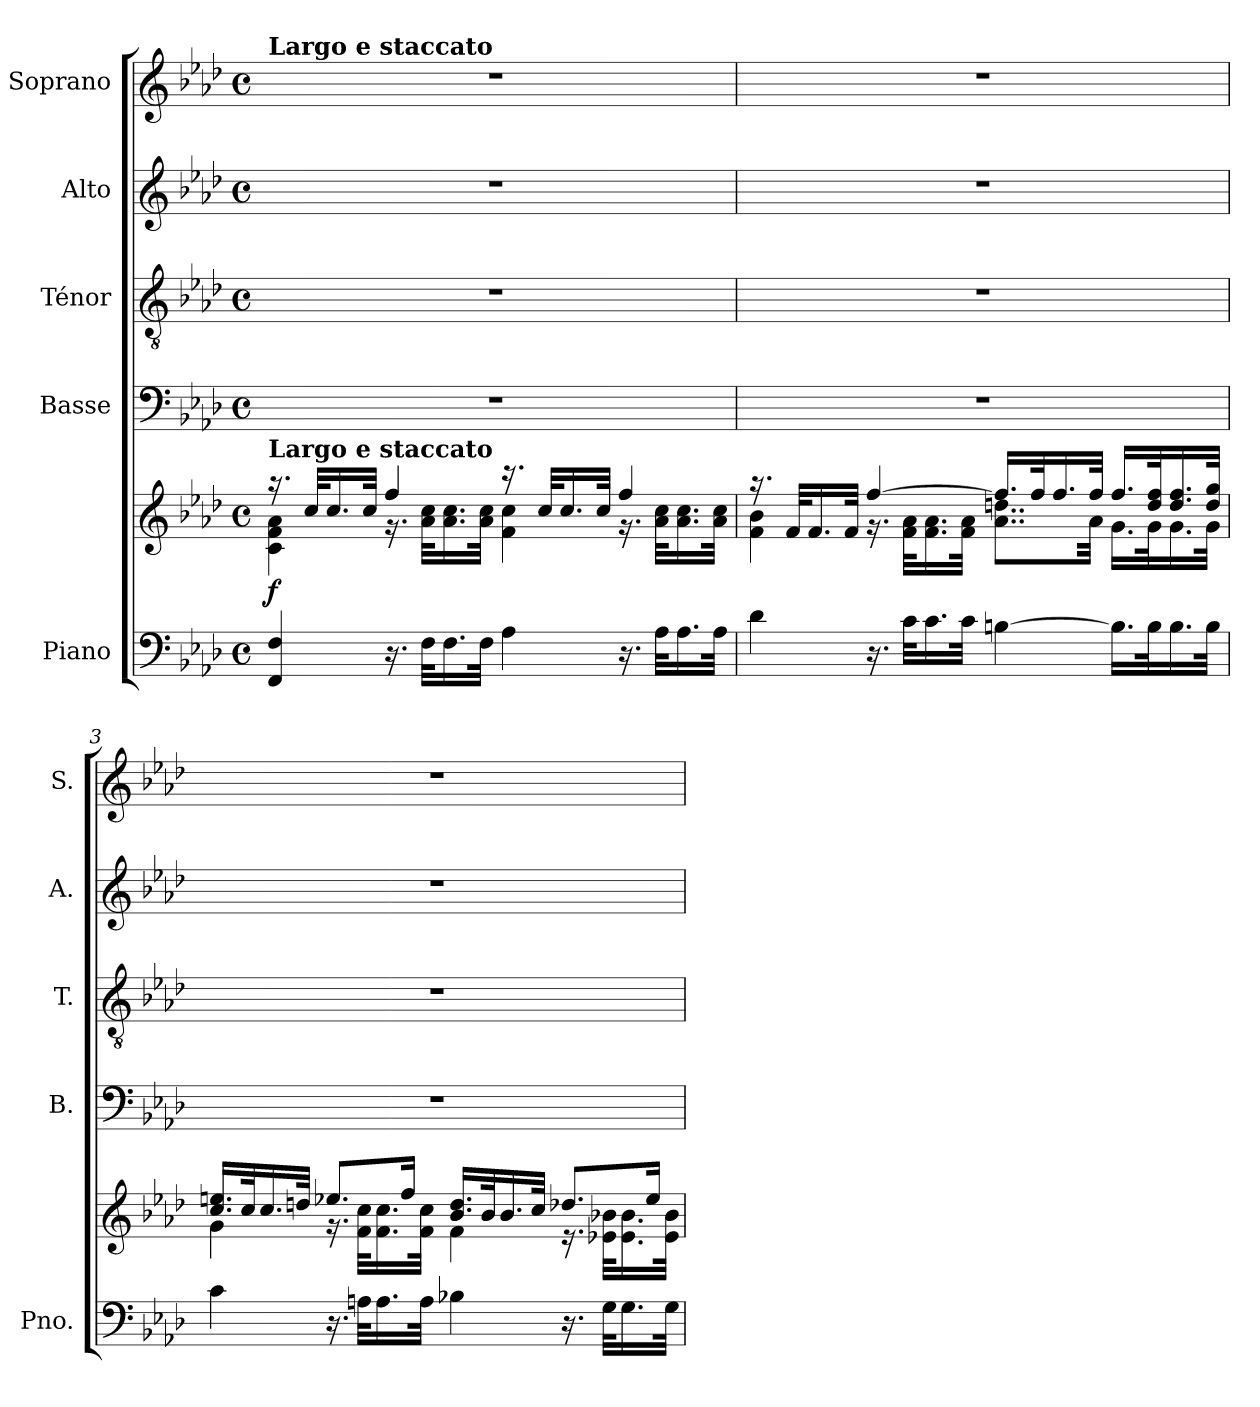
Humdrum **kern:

**kern	**kern	**dynam	**kern	**kern	**kern	**kern
*part5	*part5	*part5	*part4	*part3	*part2	*part1
*staff6	*staff5	*staff5/6	*staff4	*staff3	*staff2	*staff1
*I"Piano	*	*	*I"Basse	*I"Ténor	*I"Alto	*I"Soprano
*I'Pno.	*	*	*I'B.	*I'T.	*I'A.	*I'S.
!!LO:PB:g=z
*clefF4	*clefG2	*	*clefF4	*clefGv2	*clefG2	*clefG2
*	*	*	*	*ITrd7c12	*	*
*k[b-e-a-d-]	*k[b-e-a-d-]	*	*k[b-e-a-d-]	*k[b-e-a-d-]	*k[b-e-a-d-]	*k[b-e-a-d-]
*f:	*f:	*	*f:	*f:	*f:	*f:
*M4/4	*M4/4	*	*M4/4	*M4/4	*M4/4	*M4/4
*met(c)	*met(c)	*	*met(c)	*met(c)	*met(c)	*met(c)
*MM50	*MM50	*	*MM50	*MM50	*MM50	*MM50
=1	=1	=1	=1	=1	=1	=1
*	*^	*	*	*	*	*
!	!	!	!	!	!	!	!LO:TX:a:B:t=Largo e staccato
!	!LO:TX:a:B:t=Largo e staccato	!	!	!	!	!	!
4FFi/ 4Fi	16.r	4ci\ 4fi 4a-i	f	1r	1r	1r	1r
.	32cci/KLL	.	.	.	.	.	.
.	16.cci/	.	.	.	.	.	.
.	32cci/JJk	.	.	.	.	.	.
16.r	4ffi/	16.r	.	.	.	.	.
32Fi\KLL	.	32a-i\ 32cciKLL	.	.	.	.	.
16.Fi\	.	16.a-i\ 16.cci	.	.	.	.	.
32Fi\JJk	.	32a-i\ 32cciJJk	.	.	.	.	.
4A-i\	16.r	4fi\ 4cci	.	.	.	.	.
.	32cci/KLL	.	.	.	.	.	.
.	16.cci/	.	.	.	.	.	.
.	32cci/JJk	.	.	.	.	.	.
16.r	4ffi/	16.r	.	.	.	.	.
32A-i\KLL	.	32a-i\ 32cciKLL	.	.	.	.	.
16.A-i\	.	16.a-i\ 16.cci	.	.	.	.	.
32A-i\JJk	.	32a-i\ 32cciJJk	.	.	.	.	.
=2	=2	=2	=2	=2	=2	=2	=2
4d-i\	16.r	4fi\ 4b-i	.	1r	1r	1r	1r
.	32fi/KLL	.	.	.	.	.	.
.	16.fi/	.	.	.	.	.	.
.	32fi/JJk	.	.	.	.	.	.
16.r	[>4ffi/	16.r	.	.	.	.	.
32ci\KLL	.	32fi\ 32a-iKLL	.	.	.	.	.
16.ci\	.	16.fi\ 16.a-i	.	.	.	.	.
32ci\JJk	.	32fi\ 32a-iJJk	.	.	.	.	.
[>4Bni\	16.ffi/LL]	8..a-i\ 8..ddniL	.	.	.	.	.
.	32ffi/k	.	.	.	.	.	.
.	16.ffi/	.	.	.	.	.	.
.	32ffi/JJk	32a-i\Jkk	.	.	.	.	.
16.Bi\LL]	16.ffi/LL	16.gi\LL	.	.	.	.	.
32Bi\k	32ddi/ 32ffik	32gi\k	.	.	.	.	.
16.Bi\	16.ddi/ 16.ffi	16.gi\	.	.	.	.	.
32Bi\JJk	32ddi/ 32ggiJJk	32gi\JJk	.	.	.	.	.
!!LO:LB:g=z
=3	=3	=3	=3	=3	=3	=3	=3
4ci\	16.cci/ 16.eeniLL	4gi\	.	1r	1r	1r	1r
.	32cci/k	.	.	.	.	.	.
.	16.cci/	.	.	.	.	.	.
.	32ddni/JJk	.	.	.	.	.	.
16.r	8.ee-Xi/L	16.r	.	.	.	.	.
32Ani\KLL	.	32fi\ 32cciKLL	.	.	.	.	.
16.Ai\	.	16.fi\ 16.cci	.	.	.	.	.
.	16ffi/Jk	.	.	.	.	.	.
32Ai\JJk	.	32fi\ 32cciJJk	.	.	.	.	.
4B-Xi\	16.b-i/ 16.ddiLL	4fi\	.	.	.	.	.
.	32b-i/k	.	.	.	.	.	.
.	16.b-i/	.	.	.	.	.	.
.	32cci/JJk	.	.	.	.	.	.
16.r	8.dd-Xi/L	16.r	.	.	.	.	.
32Gi\KLL	.	32e-Xi\ 32b-XiKLL	.	.	.	.	.
16.Gi\	.	16.e-i\ 16.b-i	.	.	.	.	.
.	16ee-i/Jk	.	.	.	.	.	.
32Gi\JJk	.	32e-i\ 32b-iJJk	.	.	.	.	.
*	*v	*v	*	*	*	*	*
=	=	=	=	=	=	=
*-	*-	*-	*-	*-	*-	*-
